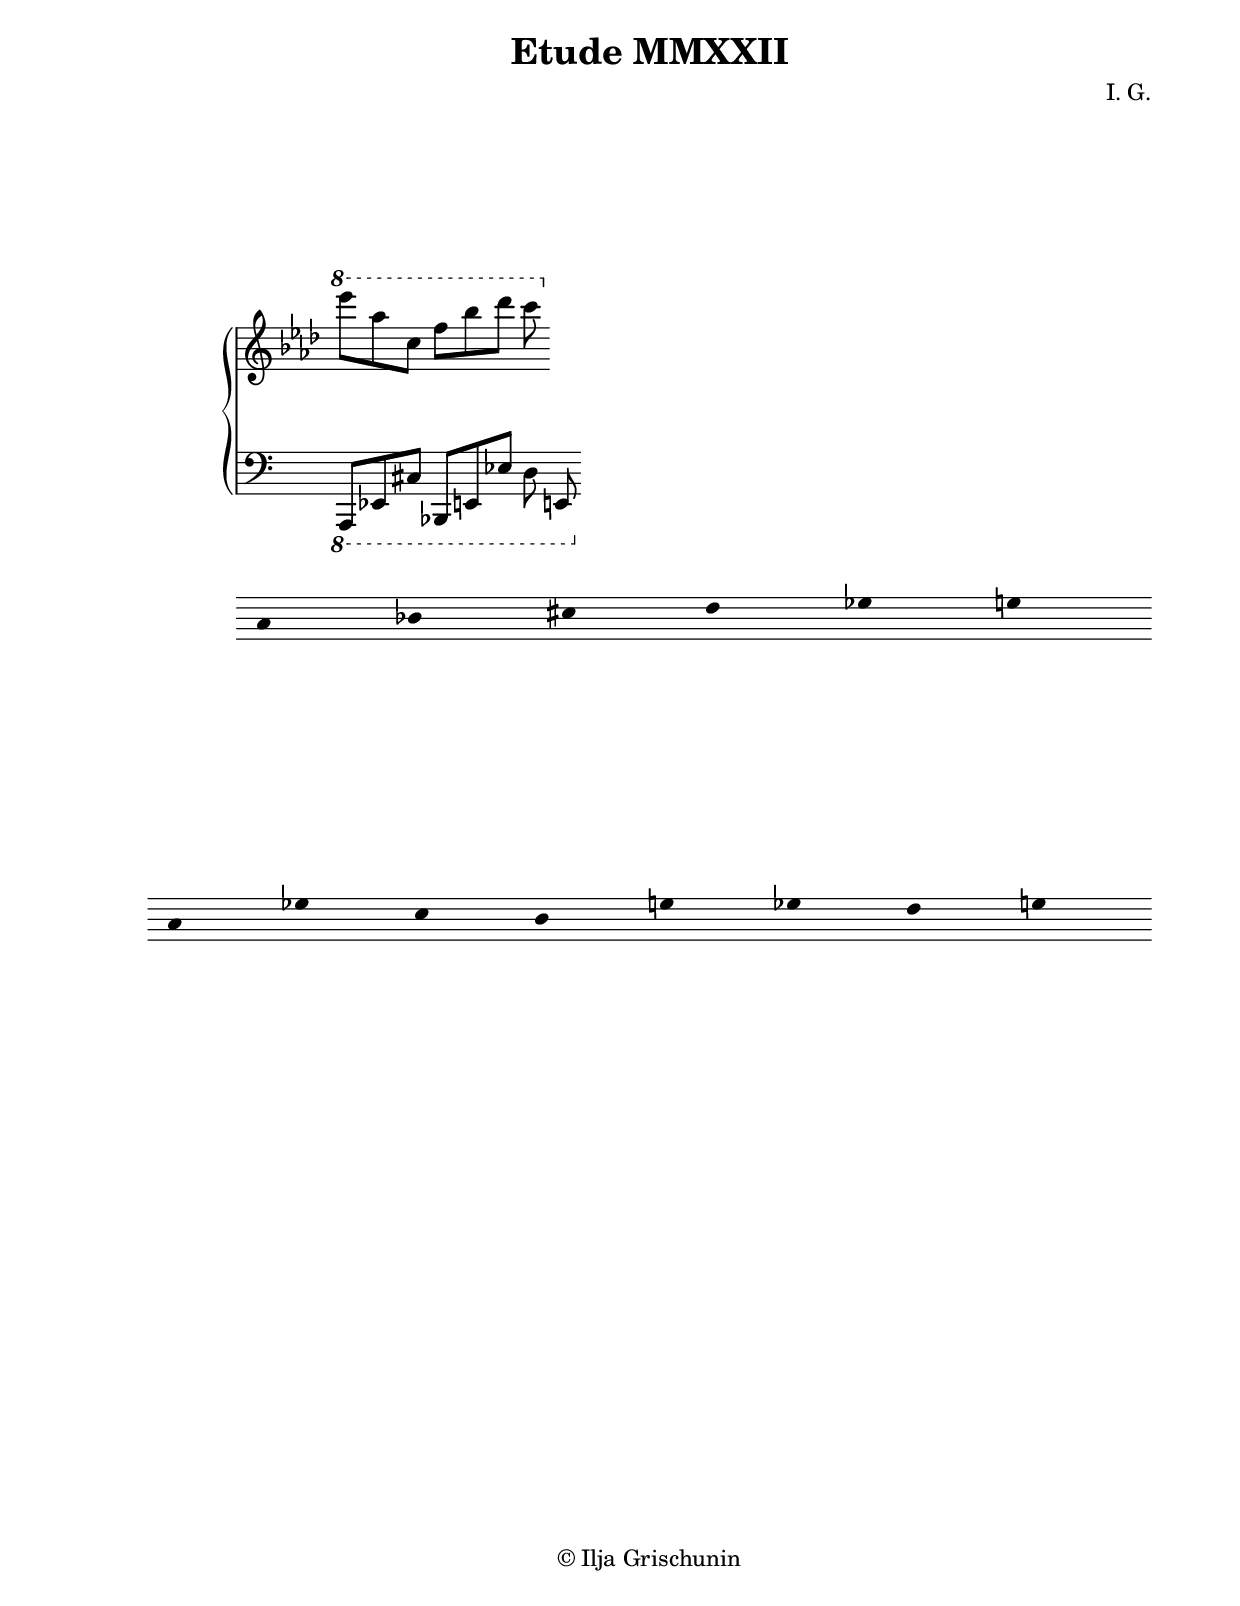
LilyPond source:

\version "2.19.15"
%\version "2.18.0"

\language "deutsch"

\header {
  title = "Etude MMXXII"
  %meter = "Allegro"
  composer = "I. G."
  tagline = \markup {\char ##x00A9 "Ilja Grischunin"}
}

\paper {
  #(set-paper-size "a4")
  top-system-spacing #'basic-distance = #30
  top-markup-spacing #'basic-distance = #15
  markup-system-spacing #'basic-distance = #30
  system-system-spacing #'basic-distance = #29
  last-bottom-spacing #'basic-distance = #30
  %left-margin = 15
  %right-margin = 15
  two-sided = ##t
  inner-margin = 25
  outer-margin = 15
}

\layout {
  \context {
    \Score
    \remove "Bar_number_engraver"
    \override StaffGrouper.staff-staff-spacing.basic-distance = #12
  }
}

\version "2.19.15"

\language "deutsch"

%%%%%%%%%%% RH %%%%%%%%%%%%
rechtsMMXXII = \relative {
  \clef treble
  \override Staff.TimeSignature.stencil = ##f
  %\override TupletNumber.transparent = ##t
  %\override TupletBracket.bracket-visibility = ##f
  \key as \major
  \time 12/8
  \ottava #1
  \set Staff.ottavation = #"8"
  es''''8 as, c, f b des c
  %\bar "|."
}
%%%%%%%% DYNAMIC %%%%%%%%%%
dynamicCesGes = {
  \override Hairpin.to-barline = ##f
}
%%%%%%%%%%% LH %%%%%%%%%%%%
linksMMXXII = \relative {
  \clef bass
  \override Staff.TimeSignature.stencil = ##f
  %\override TupletNumber.transparent = ##t
  %\override TupletBracket.bracket-visibility = ##f
  \time 12/8
  \ottava #-1
  \set Staff.ottavation = #"8"
  a,,,8 es' cis' b, e es' d e,!
  %\bar "|."
}

\version "2.19.15"

\language "deutsch"

%%%%%%%%%%% RH %%%%%%%%%%%%
shemeMMXXII = \relative {
  \clef treble
  \override Staff.TimeSignature.stencil = ##f
  \override Staff.Clef.stencil = ##f
  \override Stem.stencil = ##f
  \override Flag.stencil = ##f
  \cadenzaOn
  a' b cis d es e
  \break
  a, es' cis b e es d e
}


\score {
  \new PianoStaff <<
    \new Staff = "RH" \rechtsMMXXII
    \new Staff = "LH" \linksMMXXII
  >>
}

\score {
  \new Staff \shemeMMXXII
}